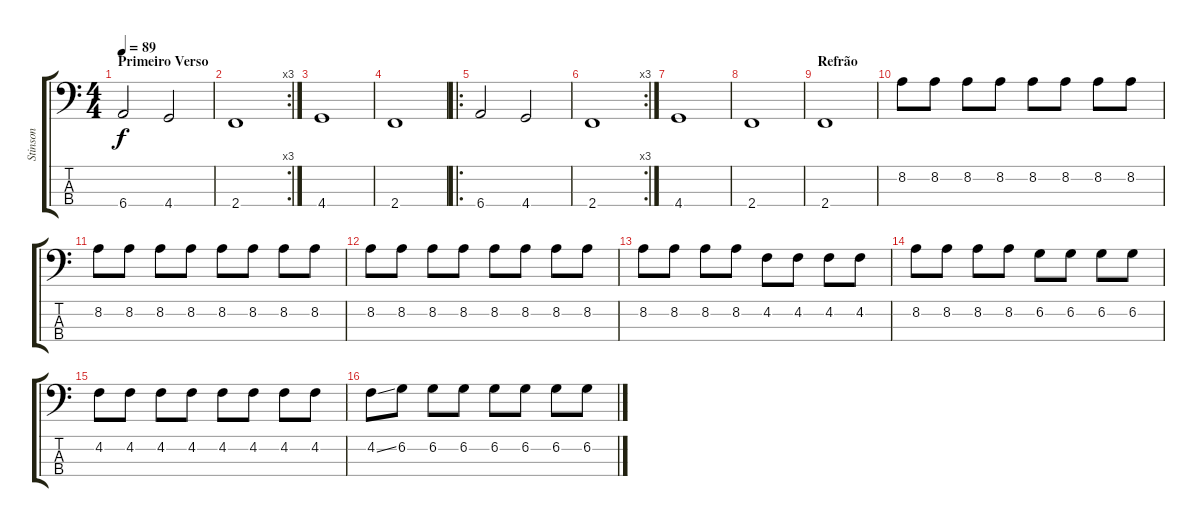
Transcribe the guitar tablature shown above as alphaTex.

\track ("Stinson" "Stinson") {instrument electricbassfinger}
\staff {score tabs}
\tuning (Gb2 Db2 Ab1 Eb1) {hide}
\ts (4 4)
\section ("" "Primeiro Verso")
\tempo 89
\clef f4
\ks c
6.4.2{dy f instrument electricbassfinger} 4.4.2 |
\rc 3
2.4.1 |
4.4.1 |
2.4.1 |
\ro
6.4.2 4.4.2 |
\rc 3
2.4.1 |
4.4.1 |
2.4.1 |
\section ("" "Refrão")
2.4.1 |
8.2.8 8.2.8 8.2.8 8.2.8 8.2.8 8.2.8 8.2.8 8.2.8 |
8.2.8 8.2.8 8.2.8 8.2.8 8.2.8 8.2.8 8.2.8 8.2.8 |
8.2.8 8.2.8 8.2.8 8.2.8 8.2.8 8.2.8 8.2.8 8.2.8 |
8.2.8 8.2.8 8.2.8 8.2.8 4.2.8 4.2.8 4.2.8 4.2.8 |
8.2.8 8.2.8 8.2.8 8.2.8 6.2.8 6.2.8 6.2.8 6.2.8 |
4.2.8 4.2.8 4.2.8 4.2.8 4.2.8 4.2.8 4.2.8 4.2.8 |
4.2{ss}.8 6.2.8 6.2.8 6.2.8 6.2.8 6.2.8 6.2.8 6.2.8
